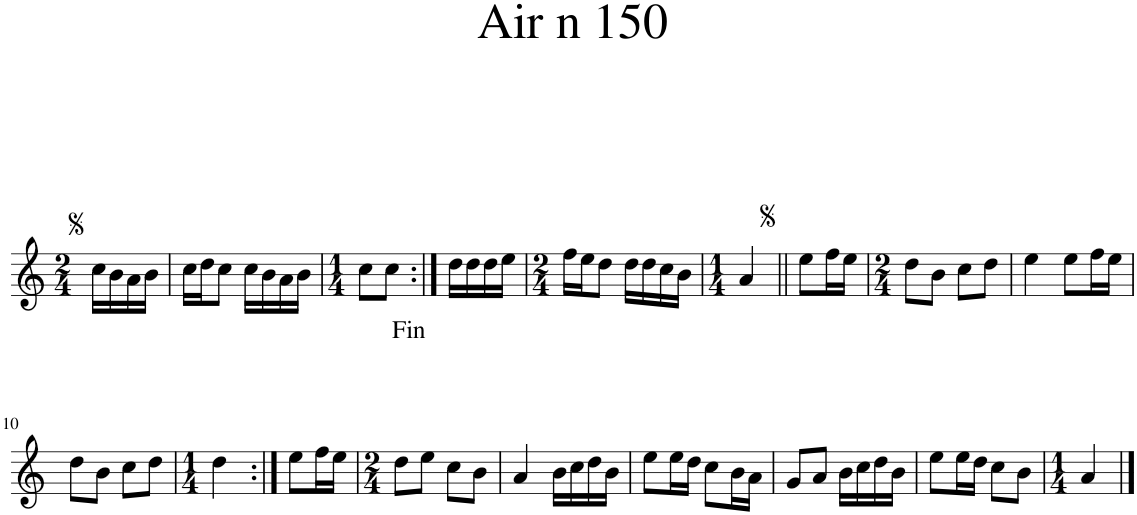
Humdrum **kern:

**kern
*part1
*staff1
*I"Piano
*I'Pno.
*clefG2
*k[]
*M2/4
=1
16cc\LL
16b\
16a\
16b\JJ
=2
16cc\LL
16dd\J
8cc\J
16cc\LL
16b\
16a\
16b\JJ
=3
*M1/4
8cc\L
8cc\J
!LO:TX:b:t=Fin
=4:|!
16dd\LL
16dd\
16dd\
16ee\JJ
=5
*M2/4
16ff\LL
16ee\J
8dd\J
16dd\LL
16dd\
16cc\
16b\JJ
=6
*M1/4
4a/
=7||
8ee\L
16ff\L
16ee\JJ
=8
*M2/4
8dd\L
8b\J
8cc\L
8dd\J
=9
4ee\
8ee\L
16ff\L
16ee\JJ
!!LO:LB:g=z
=10
8dd\L
8b\J
8cc\L
8dd\J
=11
*M1/4
4dd\
=12:|!
8ee\L
16ff\L
16ee\JJ
=13
*M2/4
8dd\L
8ee\J
8cc\L
8b\J
=14
4a/
16b\LL
16cc\
16dd\
16b\JJ
=15
8ee\L
16ee\L
16dd\JJ
8cc\L
16b\L
16a\JJ
=16
8g/L
8a/J
16b\LL
16cc\
16dd\
16b\JJ
=17
8ee\L
16ee\L
16dd\JJ
8cc\L
8b\J
=18
*M1/4
4a/
==
*-
